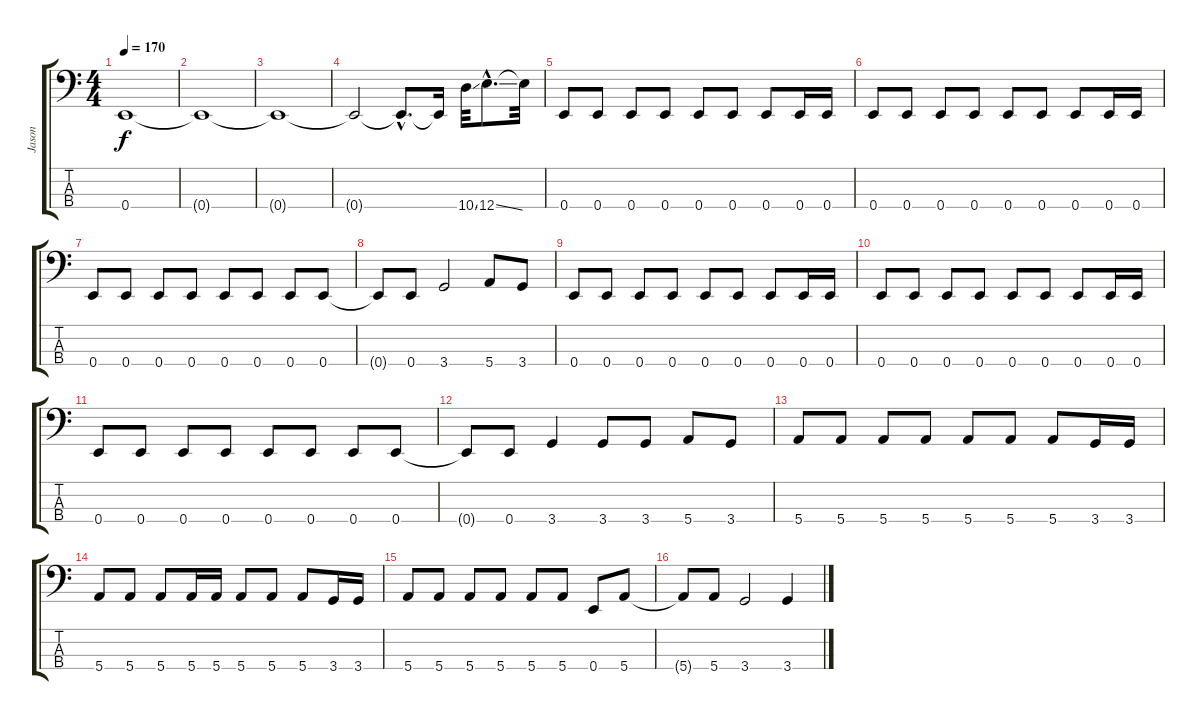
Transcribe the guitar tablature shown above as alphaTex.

\track ("Jason" "Jason") {instrument electricbassfinger}
\staff {score tabs}
\tuning (G2 D2 A1 E1) {hide}
\ts (4 4)
\tempo 170
\clef f4
\ks c
0.4{t}.1{dy f} |
0.4{t}.1 |
0.4{t}.1 |
0.4{t}.2 0.4{hac t}.8{d} 0.4{t}.16 10.4{ss}.32 12.4{ss hac}.8{d} 12.4{t}.32 |
0.4.8 0.4.8 0.4.8 0.4.8 0.4.8 0.4.8 0.4.8 0.4.16 0.4.16 |
0.4.8 0.4.8 0.4.8 0.4.8 0.4.8 0.4.8 0.4.8 0.4.16 0.4.16 |
0.4.8 0.4.8 0.4.8 0.4.8 0.4.8 0.4.8 0.4.8 0.4.8 |
0.4{t}.8 0.4.8 3.4.2 5.4.8 3.4.8 |
0.4.8 0.4.8 0.4.8 0.4.8 0.4.8 0.4.8 0.4.8 0.4.16 0.4.16 |
0.4.8 0.4.8 0.4.8 0.4.8 0.4.8 0.4.8 0.4.8 0.4.16 0.4.16 |
0.4.8 0.4.8 0.4.8 0.4.8 0.4.8 0.4.8 0.4.8 0.4.8 |
0.4{t}.8 0.4.8 3.4.4 3.4.8 3.4.8 5.4.8 3.4.8 |
5.4.8 5.4.8 5.4.8 5.4.8 5.4.8 5.4.8 5.4.8 3.4.16 3.4.16 |
5.4.8 5.4.8 5.4.8 5.4.16 5.4.16 5.4.8 5.4.8 5.4.8 3.4.16 3.4.16 |
5.4.8 5.4.8 5.4.8 5.4.8 5.4.8 5.4.8 0.4.8 5.4.8 |
5.4{t}.8 5.4.8 3.4.2 3.4{ss}.4
